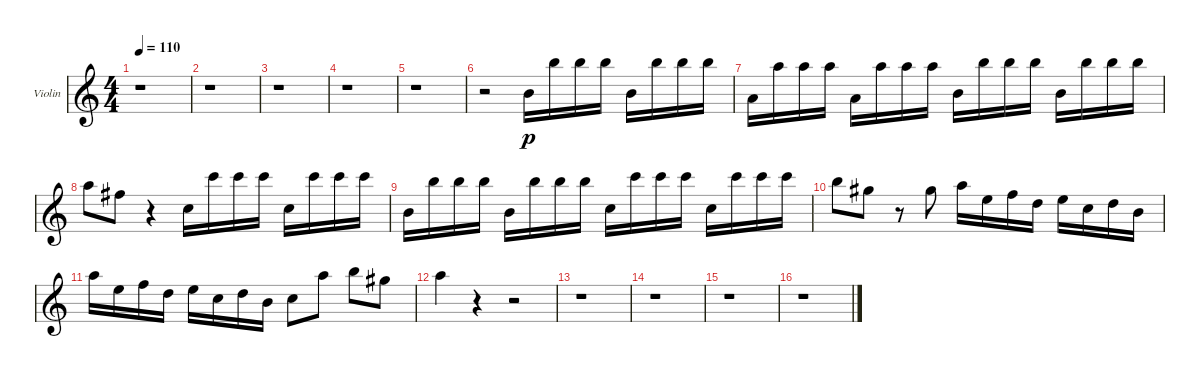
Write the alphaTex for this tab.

\defaultSystemsLayout 4
\bracketExtendMode groupsimilarinstruments
\firstSystemTrackNameOrientation horizontal
\otherSystemsTrackNameOrientation horizontal
\track ("Violin" "Violin") {instrument violin}
\staff {score}
\tuning (E5 A4 D4 G3)
\ts (4 4)
\tempo 110
\clef g2
\scale
0.333333
\ks c
r.1{dy p} |
\scale
0.333333 r.1 |
\scale
0.333333 r.1 |
\scale
0.333333 r.1 |
\scale
0.333333 r.1 |
\scale
0.333333 r.2 2.2.16 7.1.16 7.1.16 7.1.16 9.3.16 7.1.16 7.1.16 7.1.16 |
\scale
0.333333 0.2.16 5.1.16 5.1.16 5.1.16 7.3.16 5.1.16 5.1.16 5.1.16 2.2.16 7.1.16 7.1.16 7.1.16 9.3.16 7.1.16 7.1.16 7.1.16 |
\scale
0.333333 5.1.8 9.2.8 r.4 3.2.16 8.1.16 8.1.16 8.1.16 10.3.16 8.1.16 8.1.16 8.1.16 |
\scale
0.333333 2.2.16 7.1.16 7.1.16 7.1.16 9.3.16 7.1.16 7.1.16 7.1.16 3.2.16 8.1.16 8.1.16 8.1.16 10.3.16 8.1.16 8.1.16 8.1.16 |
\scale
0.333333 7.1.8 11.2.8 r.8 4.1.8 5.1.16 0.1.16 1.1.16 5.2.16 0.1.16 3.2.16 5.2.16 2.2.16 |
\scale
0.333333 5.1.16 0.1.16 1.1.16 5.2.16 0.1.16 3.2.16 5.2.16 2.2.16 3.2.8 5.1.8 7.1.8 11.2.8 |
\scale
0.333333 12.2.4 r.4 r.2 |
\scale
0.333333 r.1 |
\scale
0.333333 r.1 |
\scale
0.333333 r.1 |
\scale
0.333333 r.1
